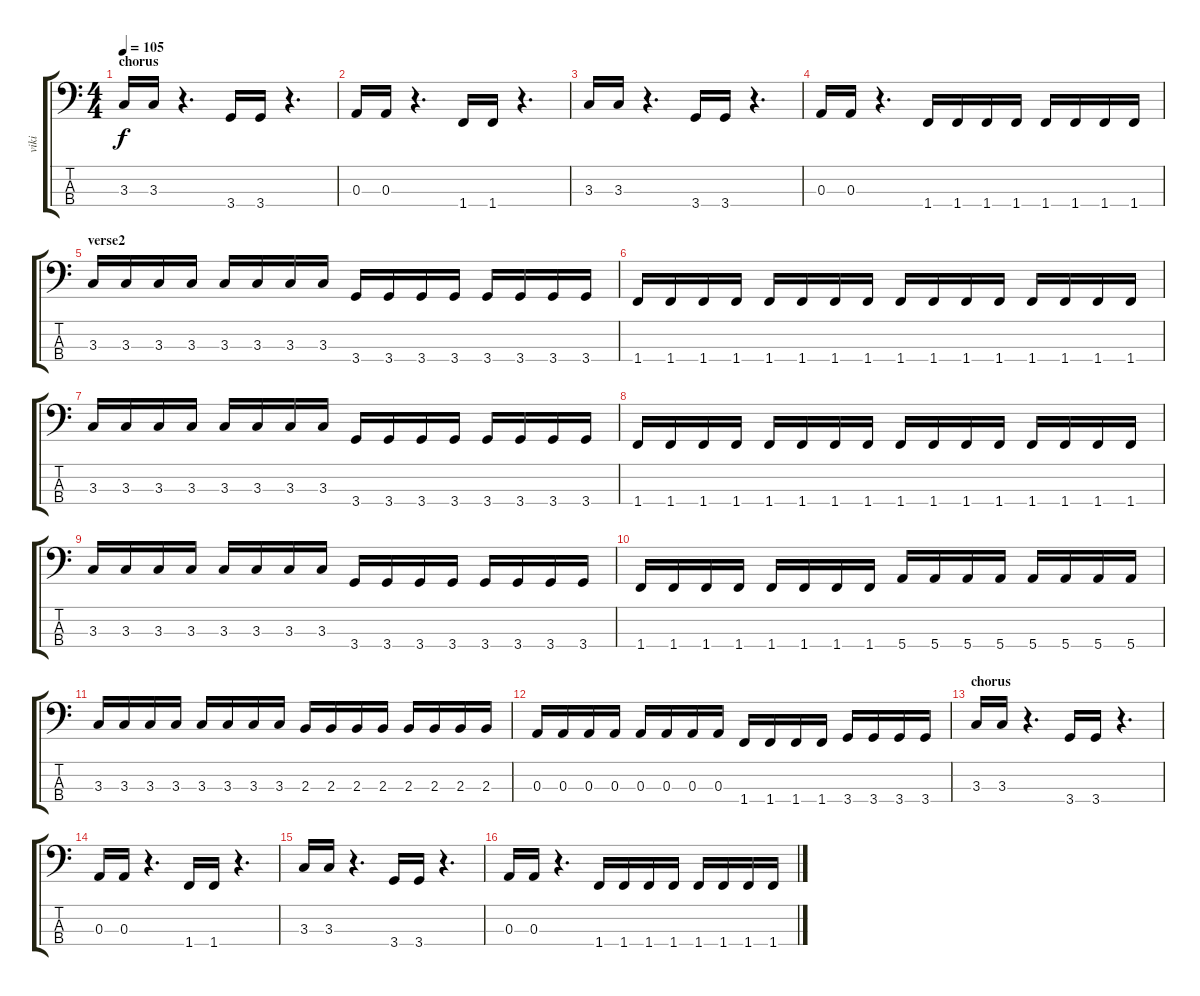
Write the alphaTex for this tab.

\track ("viki" "viki") {instrument electricbasspick}
\staff {score tabs}
\tuning (G2 D2 A1 E1) {hide}
\ts (4 4)
\section ("" "chorus")
\tempo 105
\clef f4
\ks c
3.3.16{dy f} 3.3.16 r.4{d} 3.4.16 3.4.16 r.4{d} |
0.3.16 0.3.16 r.4{d} 1.4.16 1.4.16 r.4{d} |
3.3.16 3.3.16 r.4{d} 3.4.16 3.4.16 r.4{d} |
0.3.16 0.3.16 r.4{d} 1.4.16 1.4.16 1.4.16 1.4.16 1.4.16 1.4.16 1.4.16 1.4.16 |
\section ("" "verse2")
3.3.16 3.3.16 3.3.16 3.3.16 3.3.16 3.3.16 3.3.16 3.3.16 3.4.16 3.4.16 3.4.16 3.4.16 3.4.16 3.4.16 3.4.16 3.4.16 |
1.4.16 1.4.16 1.4.16 1.4.16 1.4.16 1.4.16 1.4.16 1.4.16 1.4.16 1.4.16 1.4.16 1.4.16 1.4.16 1.4.16 1.4.16 1.4.16 |
3.3.16 3.3.16 3.3.16 3.3.16 3.3.16 3.3.16 3.3.16 3.3.16 3.4.16 3.4.16 3.4.16 3.4.16 3.4.16 3.4.16 3.4.16 3.4.16 |
1.4.16 1.4.16 1.4.16 1.4.16 1.4.16 1.4.16 1.4.16 1.4.16 1.4.16 1.4.16 1.4.16 1.4.16 1.4.16 1.4.16 1.4.16 1.4.16 |
3.3.16 3.3.16 3.3.16 3.3.16 3.3.16 3.3.16 3.3.16 3.3.16 3.4.16 3.4.16 3.4.16 3.4.16 3.4.16 3.4.16 3.4.16 3.4.16 |
1.4.16 1.4.16 1.4.16 1.4.16 1.4.16 1.4.16 1.4.16 1.4.16 5.4.16 5.4.16 5.4.16 5.4.16 5.4.16 5.4.16 5.4.16 5.4.16 |
3.3.16 3.3.16 3.3.16 3.3.16 3.3.16 3.3.16 3.3.16 3.3.16 2.3.16 2.3.16 2.3.16 2.3.16 2.3.16 2.3.16 2.3.16 2.3.16 |
0.3.16 0.3.16 0.3.16 0.3.16 0.3.16 0.3.16 0.3.16 0.3.16 1.4.16 1.4.16 1.4.16 1.4.16 3.4.16 3.4.16 3.4.16 3.4.16 |
\section ("" "chorus")
3.3.16 3.3.16 r.4{d} 3.4.16 3.4.16 r.4{d} |
0.3.16 0.3.16 r.4{d} 1.4.16 1.4.16 r.4{d} |
3.3.16 3.3.16 r.4{d} 3.4.16 3.4.16 r.4{d} |
0.3.16 0.3.16 r.4{d} 1.4.16 1.4.16 1.4.16 1.4.16 1.4.16 1.4.16 1.4.16 1.4.16
